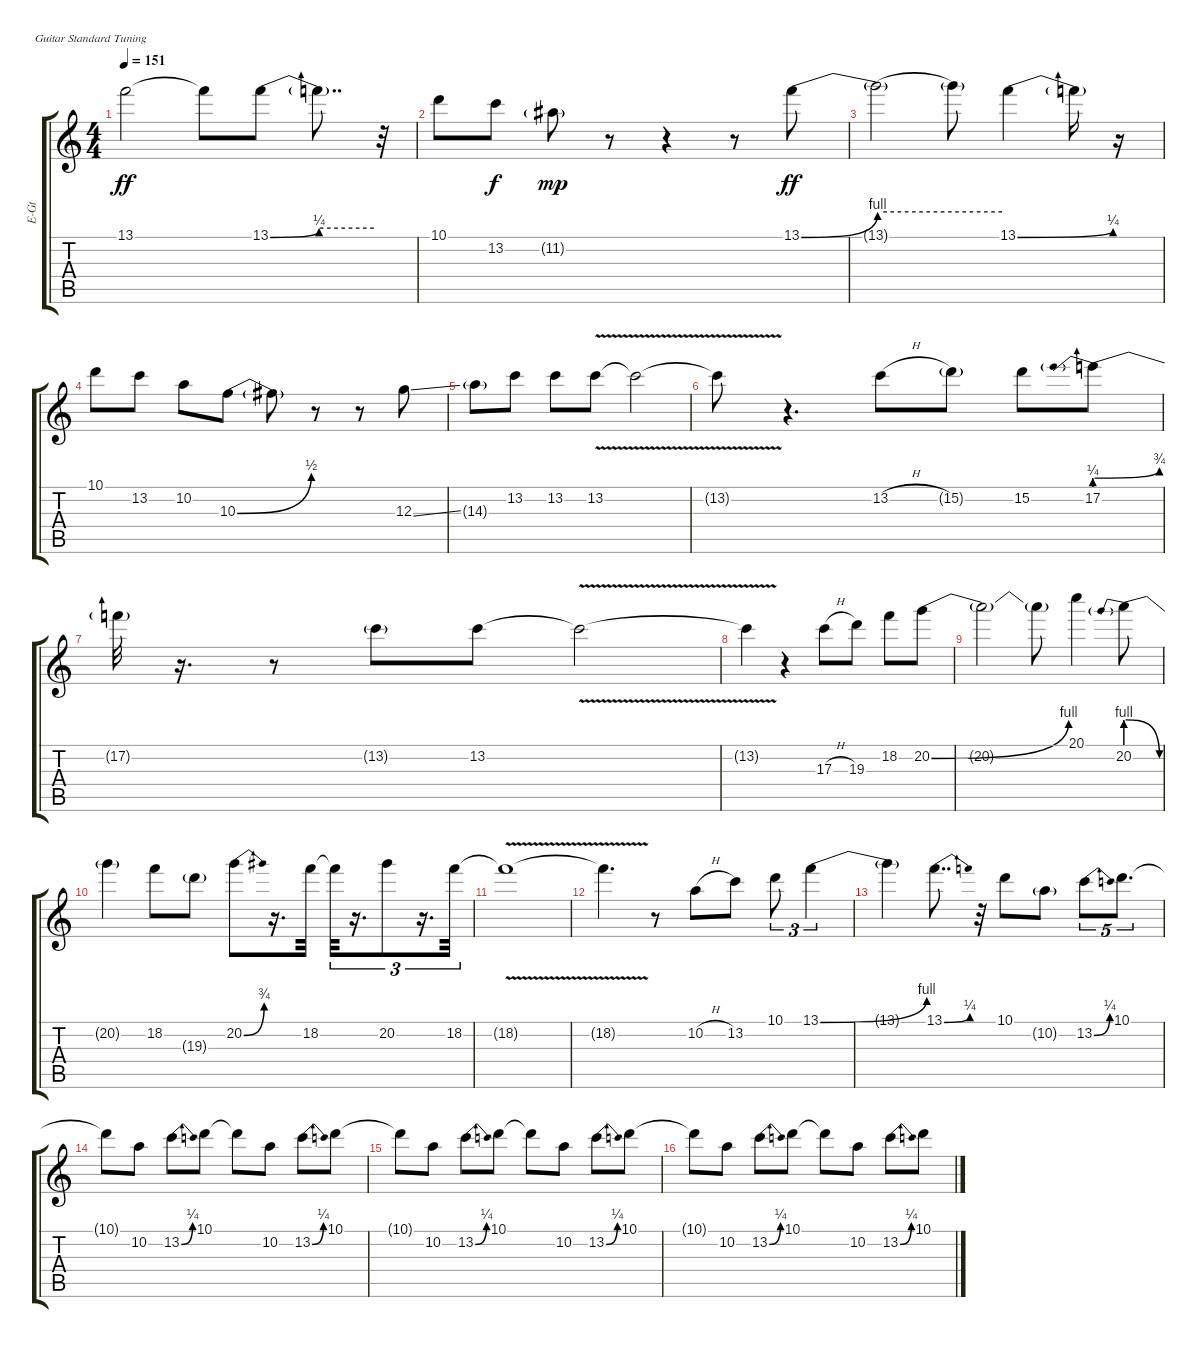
\bracketExtendMode groupsimilarinstruments
\track ("Electric Guitar- Mick" "E-Gt") {instrument electricguitarclean}
\staff {score tabs}
\tuning (E4 B3 G3 D3 A2 E2)
\ts (4 4)
\tempo 151
\clef g2
\ks aminor
13.1{t}.2{dy ff} 13.1{t}.8 13.1{be (bend 19.2 0 59.4 1)}.8 13.1{be (hold 0 1 60 1) t}.8{dd} r.32 |
10.1.8 13.2.8{dy f} 11.2{g acc #}.8{dy mp} r.8 r.4 r.8 13.1{be (bend 2.4 0 59.4 4)}.8{dy ff} |
13.1{be (hold 0 4 60 4) t}.2 13.1{t}.8 13.1{be (bend 21.599999999999998 0 59.4 1)}.4 13.1{t}.16 r.16 |
10.1.8 13.2.8 10.2.8 10.3{be (bend 9.6 0 59.4 2)}.8 10.3{t}.8 r.8 r.8 12.3{ss}.8 |
14.3{g}.8 13.2.8 13.2.8 13.2{v}.8 13.2{v t}.2 |
13.2{v t}.8 r.4{d} 13.2{h}.8 15.2{g}.8 15.2.8 17.2{be (prebendbend 0 1 56.4 3)}.8 |
17.2{t}.32 r.16{d} r.8 13.2{g}.8 13.2.8 13.2{v t}.2 |
13.2{t}.4 r.4 17.3{h}.8 19.3.8 18.2.8 20.2{be (bend 0 0 59.4 4)}.8 |
20.2{t}.2 20.2{t}.8 20.1.4 20.2{be (prebendrelease 0 4 55.8 0)}.8 |
20.2{t}.4 18.2.8 19.3{g}.8 20.2{be (bend 0 0 49.199999999999996 3)}.8 r.16{d} 18.2.32 18.2{t}.32{tu (3 2)} r.16{d tu (3 2)} 20.2.8{tu (3 2)} r.16{d tu (3 2)} 18.2.32{tu (3 2)} |
18.2{v t}.1 |
18.2{t}.4{d} r.8 10.2{h}.8 13.2.8 10.1.8{tu (3 2)} 13.1{be (bend 4.2 0 29.4 4)}.4{tu (3 2)} |
13.1{t}.4 13.1{be (bend 19.2 0 45.6 1)}.8{dd} r.32 10.1.8 10.2{g}.8 13.2{be (bend 19.8 0 59.4 1)}.8{tu (5 4)} 10.1.8{d tu (5 4)} |
10.1{t}.8 10.2.8 13.2{be (bend 19.2 0 59.4 1)}.8 10.1.8 10.1{t}.8 10.2.8 13.2{be (bend 19.2 0 59.4 1)}.8 10.1.8 |
10.1{t}.8 10.2.8 13.2{be (bend 19.2 0 59.4 1)}.8 10.1.8 10.1{t}.8 10.2.8 13.2{be (bend 19.2 0 59.4 1)}.8 10.1.8 |
10.1{t}.8 10.2.8 13.2{be (bend 19.2 0 59.4 1)}.8 10.1.8 10.1{t}.8 10.2.8 13.2{be (bend 19.2 0 59.4 1)}.8 10.1.8
